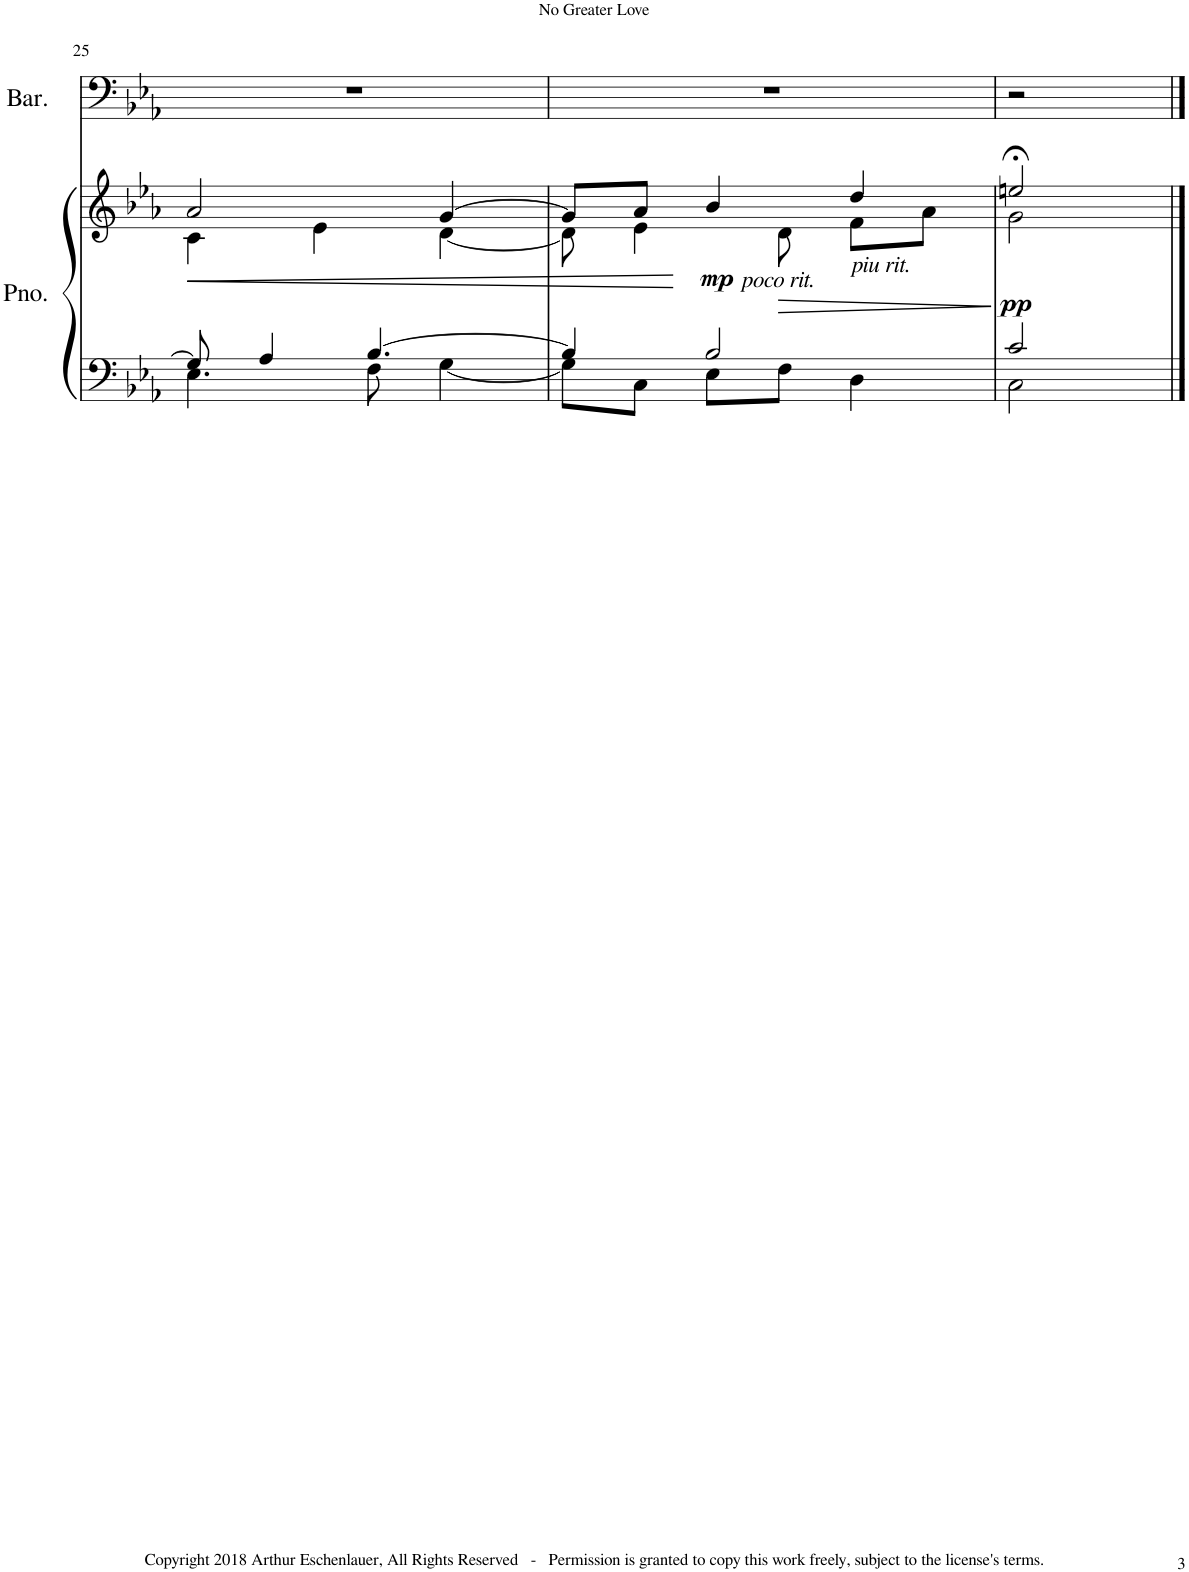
**kern	**kern	**dynam	**kern
*part2	*part2	*part2	*part1
*staff3	*staff2	*staff2/3	*staff1
*I"Piano	*	*	*I"Baritone
*I'Pno.	*	*	*I'Bar.
!!LO:PB:g=z
*clefF4	*clefG2	*	*clefF4
*k[b-e-a-]	*k[b-e-a-]	*	*k[b-e-a-]
*M3/4	*M3/4	*	*M3/4
=25	=25	=25	=25
*^	*	*	*
!	!	!	!LO:HP:b	!
*	*	*^	*	*
8G/]	4.E-\	2a-/	4c\	<	2.r
4A-/	.	.	.	.	.
.	.	.	4e-\	.	.
[4.B-/	8F\	.	.	.	.
.	[4G\	[4g/	[4d\	.	.
=26	=26	=26	=26	=26	=26
4B-/]	8G\L]	8g/L]	8d\]	.	2.r
.	8C\J	8a-/J	4e-\	.	.
!	!	!LO:TX:b:i:t=poco rit.	!	!	!
!	!	!	!	!LO:DY:b	!
2B-/	8E-\L	4b-/	.	mp	.
.	8F\J	.	8d\	.	.
!	!	!LO:TX:b:i:t=piu rit.	!	!	!
.	4D\	4dd/	8f\L	.	.
.	.	.	8a-\J	.	.
*v	*v	*	*	*	*
*	*v	*v	*	*
.	.	[	.
=27	=27	=27	=27
*^	*^	*	*
!	!	!	!	!LO:DY:b	!
2c/	2C\	2een;</	2g\	pp	2r
*v	*v	*	*	*	*
*	*v	*v	*	*
==	==	==	==
*-	*-	*-	*-
